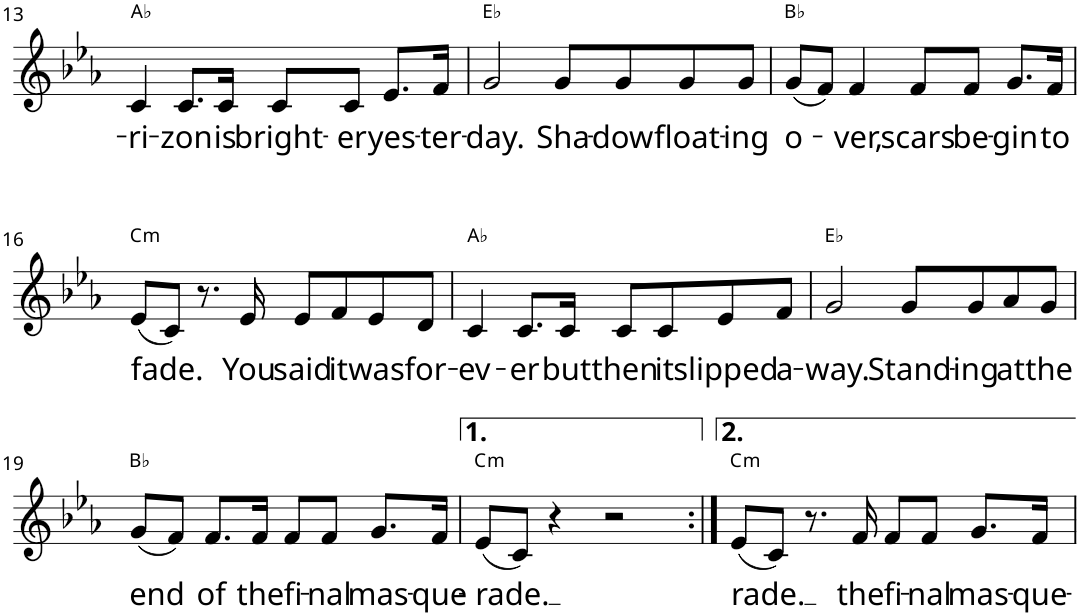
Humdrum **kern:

**kern	**text	**harte
*part1	*part1	*part1
*staff1	*staff1	*
*I"Voice	*	*
*I'Vo.	*	*
!!LO:PB:g=z
*clefG2	*	*
*k[b-e-a-]	*	*
*M4/4	*	*
=13	=13	=13
!	!LO:LY:b	!
4c/	-ri-	Ab:maj
!	!LO:LY:b	!
8.c/L	-zon	.
!	!LO:LY:b	!
16c/Jk	is	.
!	!LO:LY:b	!
8c/L	bright-	.
!	!LO:LY:b	!
8c/J	-er	.
!	!LO:LY:b	!
8.e-/L	yes-	.
!	!LO:LY:b	!
16f/Jk	-ter-	.
=14	=14	=14
!	!LO:LY:b	!
2g/	-day.	Eb:maj
!	!LO:LY:b	!
8g/L	Sha-	.
!	!LO:LY:b	!
8g/	-dow	.
!	!LO:LY:b	!
8g/	float-	.
!	!LO:LY:b	!
8g/J	-ing	.
=15	=15	=15
!	!LO:LY:b	!
(8g/L	o-	Bb:maj
8f/J)	.	.
!	!LO:LY:b	!
4f/	-ver,	.
!	!LO:LY:b	!
8f/L	scars	.
!	!LO:LY:b	!
8f/J	be-	.
!	!LO:LY:b	!
8.g/L	-gin	.
!	!LO:LY:b	!
16f/Jk	to	.
!!LO:LB:g=z
=16	=16	=16
!	!LO:LY:b	!LO:H:kt=m
(8e-/L	fade.	C:min
8c/J)	.	.
8.r	.	.
!	!LO:LY:b	!
16e-/	You	.
!	!LO:LY:b	!
8e-/L	said	.
!	!LO:LY:b	!
8f/	it	.
!	!LO:LY:b	!
8e-/	was	.
!	!LO:LY:b	!
8d/J	for-	.
=17	=17	=17
!	!LO:LY:b	!
4c/	-ev-	Ab:maj
!	!LO:LY:b	!
8.c/L	-er	.
!	!LO:LY:b	!
16c/Jk	but	.
!	!LO:LY:b	!
8c/L	then	.
!	!LO:LY:b	!
8c/	it	.
!	!LO:LY:b	!
8e-/	slipped	.
!	!LO:LY:b	!
8f/J	a-	.
=18	=18	=18
!	!LO:LY:b	!
2g/	-way.	Eb:maj
!	!LO:LY:b	!
8g/L	Stand-	.
!	!LO:LY:b	!
8g/	-ing	.
!	!LO:LY:b	!
8a-/	at	.
!	!LO:LY:b	!
8g/J	the	.
!!LO:LB:g=z
=19	=19	=19
!	!LO:LY:b	!
(8g/L	end	Bb:maj
8f/J)	.	.
!	!LO:LY:b	!
8.f/L	of	.
!	!LO:LY:b	!
16f/Jk	the	.
!	!LO:LY:b	!
8f/L	fi-	.
!	!LO:LY:b	!
8f/J	-nal	.
!	!LO:LY:b	!
8.g/L	mas-	.
!	!LO:LY:b	!
16f/Jk	-que-	.
=20	=20	=20
!	!LO:LY:b	!LO:H:kt=m
(8e-/L	-rade.	C:min
8c/J)	.	.
4r	.	.
2r	.	.
=21:|!	=21:|!	=21:|!
!	!LO:LY:b	!LO:H:kt=m
(8e-/L	-rade.	C:min
8c/J)	.	.
8.r	.	.
!	!LO:LY:b	!
16f/	the	.
!	!LO:LY:b	!
8f/L	fi-	.
!	!LO:LY:b	!
8f/J	-nal	.
!	!LO:LY:b	!
8.g/L	mas-	.
!	!LO:LY:b	!
16f/Jk	-que-	.
=	=	=
*-	*-	*-
